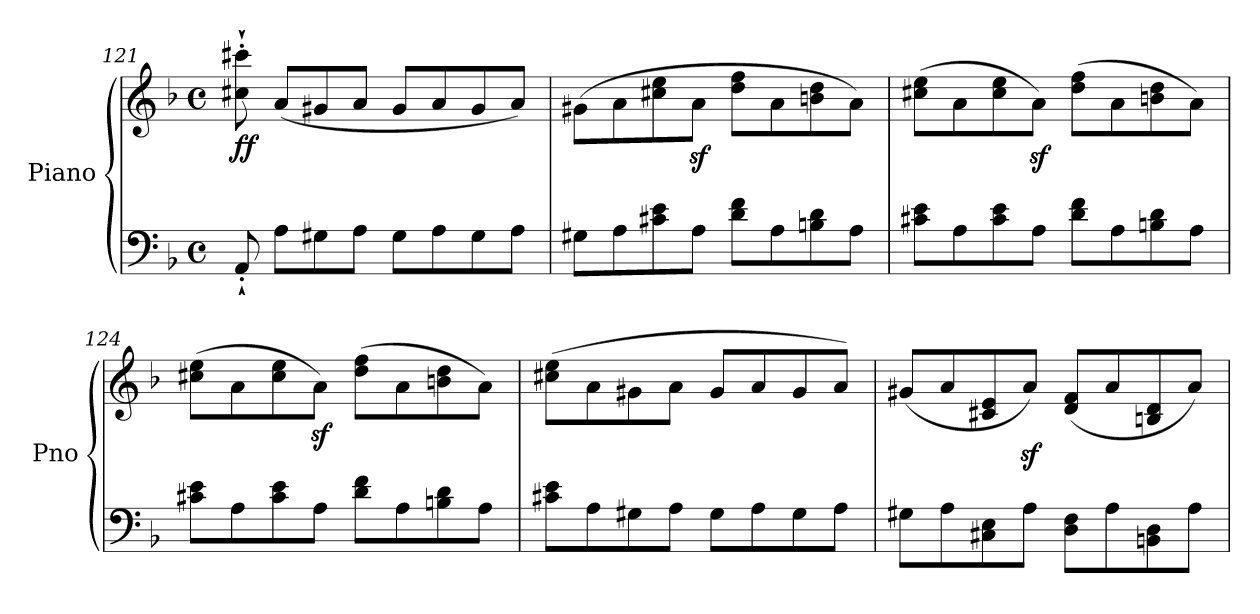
**kern	**kern	**dynam
*part1	*part1	*part1
*staff2	*staff1	*staff1/2
*I"Piano	*	*
*I'Pno	*	*
!!LO:LB:g=z
*clefF4	*clefG2	*
*k[b-]	*k[b-]	*
*M4/4	*M4/4	*
*met(c)	*met(c)	*
=121	=121	=121
*^	*	*
!	!	!	!LO:DY:b
1ryy	8AA'`/	8cc#X\'` 8ccc#X\'`	ff
.	8A\L	(<8a/L	.
.	8G#X\	8g#X/	.
.	8A\J	8a/J	.
.	8G#\L	8g#/L	.
.	8A\	8a/	.
.	8G#\	8g#/	.
.	8A\J	8a/J)	.
=122	=122	=122	=122
1ryy	8G#X\L	(>8g#X\L	.
.	8A\	8a\	.
.	8c#X\ 8e\	8cc#X\ 8ee\	.
.	8A\J	8az<\J	.
.	8d\ 8f\L	8dd\ 8ff\L	.
.	8A\	8a\	.
.	8Bn\ 8d\	8bn\ 8dd\	.
.	8A\J	8a\J)	.
=123	=123	=123	=123
1ryy	8c#X\ 8e\L	(>8cc#X\ 8ee\L	.
.	8A\	8a\	.
.	8c#\ 8e\	8cc#\ 8ee\	.
.	8A\J	8az<\J)	.
.	8d\ 8f\L	(>8dd\ 8ff\L	.
.	8A\	8a\	.
.	8Bn\ 8d\	8bn\ 8dd\	.
.	8A\J	8a\J)	.
=124	=124	=124	=124
1ryy	8c#X\ 8e\L	(>8cc#X\ 8ee\L	.
.	8A\	8a\	.
.	8c#\ 8e\	8cc#\ 8ee\	.
.	8A\J	8az<\J)	.
.	8d\ 8f\L	(>8dd\ 8ff\L	.
.	8A\	8a\	.
.	8Bn\ 8d\	8bn\ 8dd\	.
.	8A\J	8a\J)	.
!!LO:LB:g=z
=125	=125	=125	=125
1ryy	8c#X\ 8e\L	(>8cc#X\ 8ee\L	.
.	8A\	8a\	.
.	8G#X\	8g#X\	.
.	8A\J	8a\J	.
.	8G#\L	8g#/L	.
.	8A\	8a/	.
.	8G#\	8g#/	.
.	8A\J	8a/J)	.
=126	=126	=126	=126
1ryy	8G#X\L	(<8g#X/L	.
.	8A\	8a/	.
.	8C#X\ 8E\	8c#X/ 8e/	.
.	8A\J	8az</J)	.
.	8D\ 8F\L	(<8d/ 8f/L	.
.	8A\	8a/	.
.	8BBn\ 8D\	8Bn/ 8d/	.
.	8A\J	8a/J)	.
*v	*v	*	*
=	=	=
*-	*-	*-
